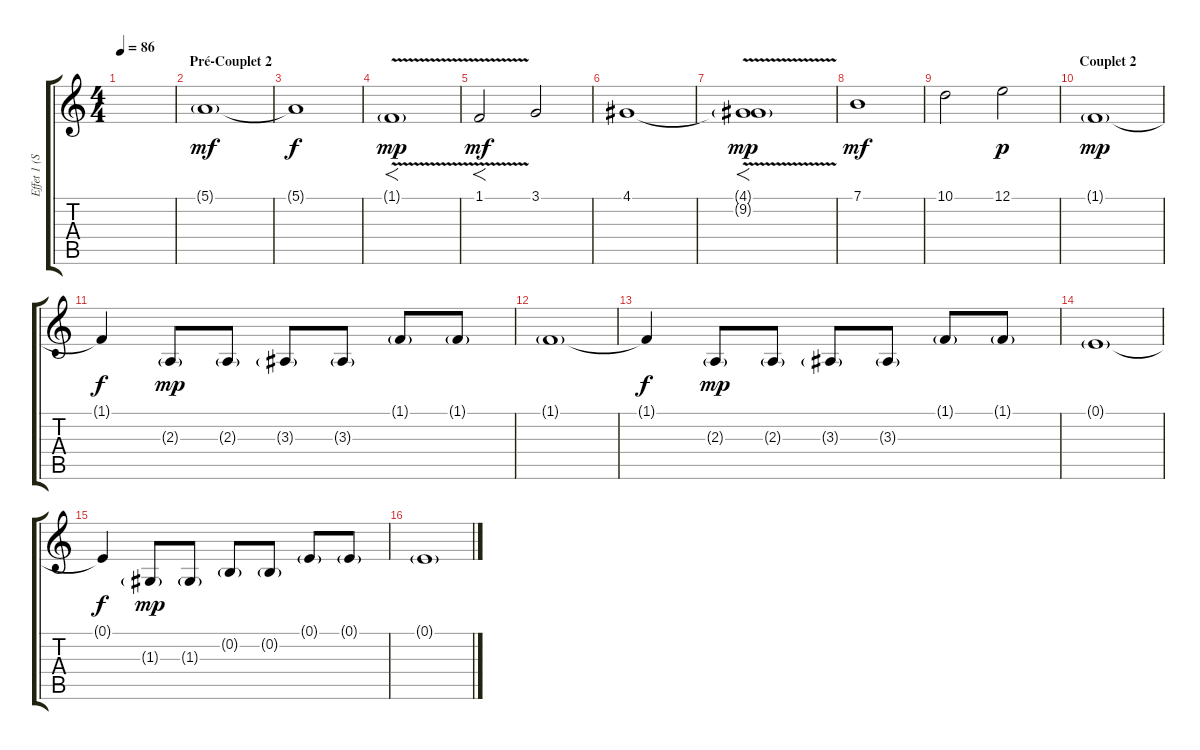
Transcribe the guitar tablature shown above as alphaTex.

\track ("Effet 1 (Synthé)" "Effet 1 (S") {instrument pad8sweep}
\staff {score tabs}
\tuning (E4 B3 G3 D3 A2 E2) {hide}
\ts (4 4)
\tempo 86
\clef g2
\ks c
|
\section ("" "Pré-Couplet 2")
5.1{g}.1{dy mf} |
5.1{t}.1{dy f} |
1.1{v g}.1{f dy mp} |
1.1{v}.2{f dy mf} 3.1.2 |
4.1.1 |
(4.1{t} 9.2{v g}).1{f dy mp} |
7.1.1{dy mf} |
10.1.2 12.1.2{dy p} |
\section ("" "Couplet 2")
1.1{g}.1{dy mp} |
1.1{t}.4{dy f} 2.3{g}.8{dy mp} 2.3{g}.8 3.3{g}.8 3.3{g}.8 1.1{g}.8 1.1{g}.8 |
1.1{g}.1 |
1.1{t}.4{dy f} 2.3{g}.8{dy mp} 2.3{g}.8 3.3{g}.8 3.3{g}.8 1.1{g}.8 1.1{g}.8 |
0.1{g}.1 |
0.1{t}.4{dy f} 1.3{g}.8{dy mp} 1.3{g}.8 0.2{g}.8 0.2{g}.8 0.1{g}.8 0.1{g}.8 |
0.1{g}.1
